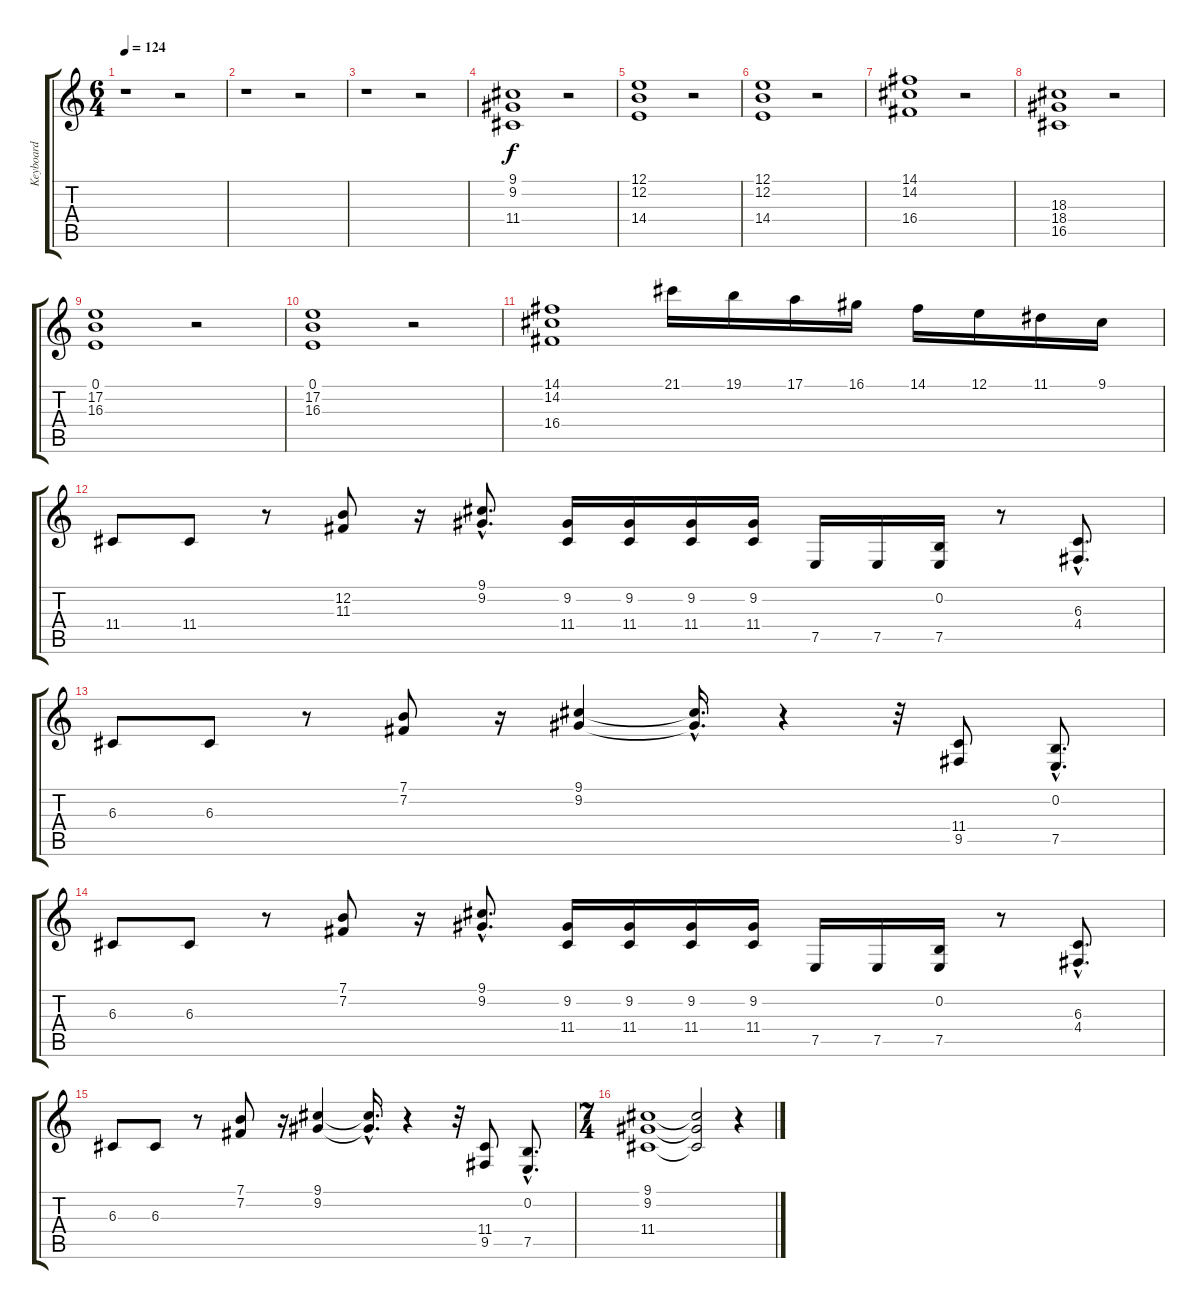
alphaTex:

\track ("Keyboard" "Keyboard") {instrument synthstrings2}
\staff {score tabs}
\tuning (E4 B3 G3 D3 A2 E2) {hide}
\ts (6 4)
\tempo 124
\clef g2
\ks c
r.1{dy f} r.2 |
r.1 r.2 |
r.1 r.2 |
(9.1 9.2 11.4).1{volume 10 instrument synthvoice} r.2 |
(12.1 12.2 14.4).1 r.2 |
(12.1 12.2 14.4).1 r.2 |
(14.1 14.2 16.4).1 r.2 |
(18.3 18.4 16.5).1 r.2 |
(0.1 17.2 16.3).1 r.2 |
(0.1 17.2 16.3).1 r.2 |
(14.1 14.2 16.4).1 21.1.16 19.1.16 17.1.16 16.1.16 14.1.16 12.1.16 11.1.16 9.1.16 |
11.4.8 11.4.8 r.8 (12.2 11.3).8 r.16 (9.1{hac} 9.2{hac}).8{d} (9.2 11.4).16 (9.2 11.4).16 (9.2 11.4).16 (9.2 11.4).16 7.5.16 7.5.16 (0.2 7.5).16 r.8 (6.3{hac} 4.4{hac}).8{d} |
6.3.8 6.3.8 r.8 (7.1 7.2).8 r.16 (9.1 9.2).4 (9.1{hac t} 9.2{hac t}).16{d} r.4 r.32 (11.4 9.5).8 (0.2{hac} 7.5{hac}).8{d} |
6.3.8 6.3.8 r.8 (7.1 7.2).8 r.16 (9.1{hac} 9.2{hac}).8{d} (9.2 11.4).16 (9.2 11.4).16 (9.2 11.4).16 (9.2 11.4).16 7.5.16 7.5.16 (0.2 7.5).16 r.8 (6.3{hac} 4.4{hac}).8{d} |
6.3.8 6.3.8 r.8 (7.1 7.2).8 r.16 (9.1 9.2).4 (9.1{hac t} 9.2{hac t}).16{d} r.4 r.32 (11.4 9.5).8 (0.2{hac} 7.5{hac}).8{d} |
\ts (7 4)
(9.1 9.2 11.4).1 (9.1{t} 9.2{t} 11.4{t}).2 r.4
